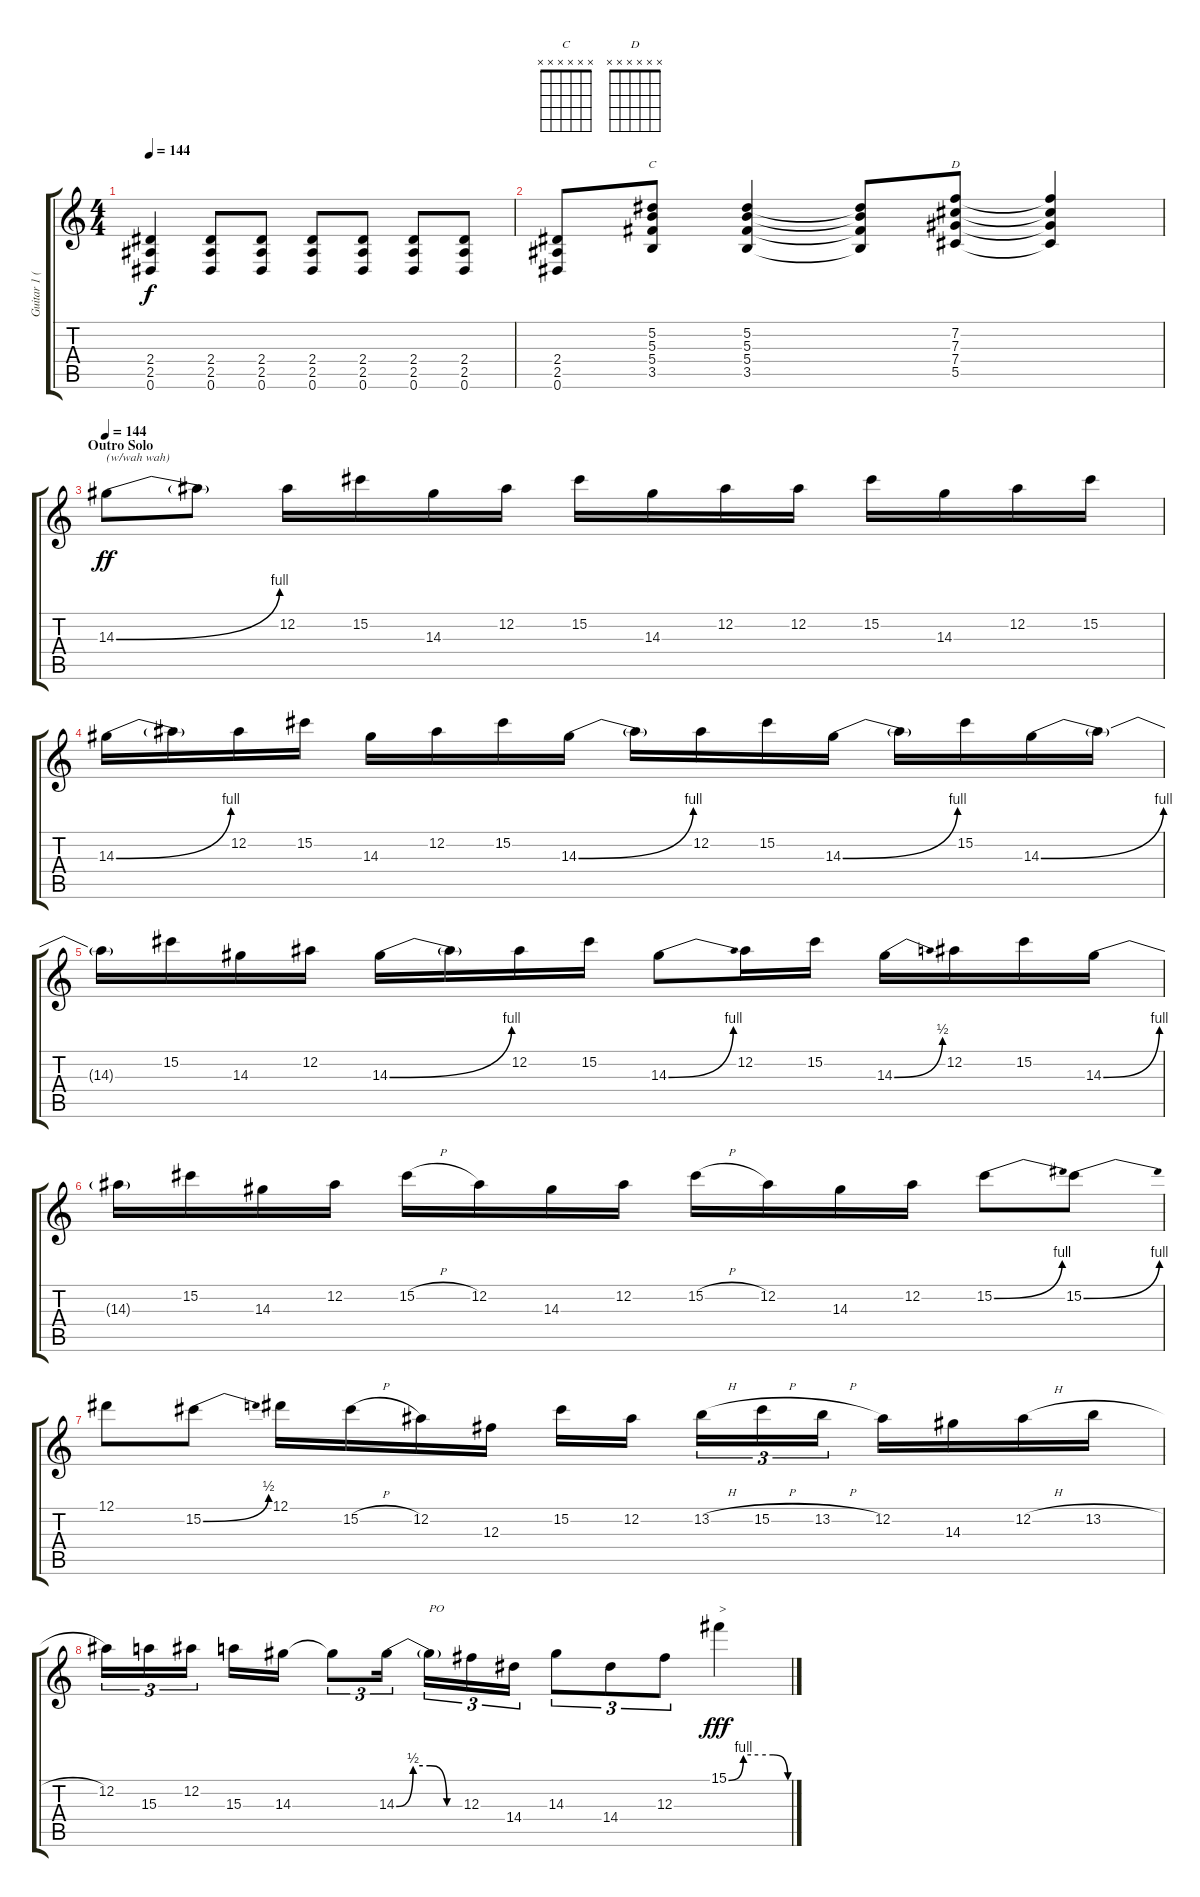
\track ("Guitar 1 (Slash)" "Guitar 1 (") {instrument overdrivenguitar}
\staff {score tabs}
\tuning (Eb4 Bb3 Gb3 Db3 Ab2 Eb2) {hide}
\chord ("C" x x x x x x) {firstfret 0}
\chord ("D" x x x x x x) {firstfret 0}
\ts (4 4)
\tempo 144
\clef g2
\ks c
(2.4{t} 2.5{t} 0.6{t}).4{dy f} (2.4 2.5 0.6).8 (2.4 2.5 0.6).8 (2.4 2.5 0.6).8 (2.4 2.5 0.6).8 (2.4 2.5 0.6).8 (2.4 2.5 0.6).8 |
(2.4 2.5 0.6).8 (5.2 5.3 5.4 3.5).8{ch "C"} (5.2 5.3 5.4 3.5).4 (5.2{t} 5.3{t} 5.4{t} 3.5{t}).8 (7.2 7.3 7.4 5.5).8{ch "D"} (7.2{t} 7.3{t} 7.4{t} 5.5{t}).4 |
\section ("" "Outro Solo")
\tempo 144
14.3{be (bend 0 0 60 4)}.8{txt "(w/wah wah)" dy ff} 14.3{t}.8 12.2.16 15.2.16 14.3.16 12.2.16 15.2.16 14.3.16 12.2.16 12.2.16 15.2.16 14.3.16 12.2.16 15.2.16 |
14.3{be (bend 0 0 60 4)}.16 14.3{t}.16 12.2.16 15.2.16 14.3.16 12.2.16 15.2.16 14.3{be (bend 0 0 60 4)}.16 14.3{t}.16 12.2.16 15.2.16 14.3{be (bend 0 0 60 4)}.16 14.3{t}.16 15.2.16 14.3{be (bend 0 0 60 4)}.16 14.3{t}.16 |
14.3{t}.16 15.2.16 14.3.16 12.2.16 14.3{be (bend 0 0 60 4)}.16 14.3{t}.16 12.2.16 15.2.16 14.3{be (bend 0 0 60 4)}.8 12.2.16 15.2.16 14.3{be (bend 0 0 60 2)}.16 12.2.16 15.2.16 14.3{be (bend 0 0 60 4)}.16 |
14.3{t}.16 15.2.16 14.3.16 12.2.16 15.2{h}.16 12.2.16 14.3.16 12.2.16 15.2{h}.16 12.2.16 14.3.16 12.2.16 15.2{be (bend 0 0 60 4)}.8 15.2{be (bend 0 0 60 4)}.8 |
12.1.8 15.2{be (bend 0 0 60 2)}.8 12.1.16 15.2{h}.16 12.2.16 12.3.16 15.2.16 12.2.16 13.2{h}.16{tu (3 2)} 15.2{h}.16{tu (3 2)} 13.2{h}.16{tu (3 2)} 12.2.16 14.3.16 12.2{h}.16 13.2{h}.16 |
12.2.16{tu (3 2)} 15.3.16{tu (3 2)} 12.2.16{tu (3 2)} 15.3.16 14.3.16 14.3{t}.8{tu (3 2)} 14.3{be (custom 0 0 15 2 30 2 45 0 60 0)}.16{tu (3 2)} 14.3{t}.16{tu (3 2) txt "PO"} 12.3.16{tu (3 2)} 14.4.16{tu (3 2)} 14.3.8{tu (3 2)} 14.4.8{tu (3 2)} 12.3.8{tu (3 2)} 15.1{be (custom 0 0 15 4 30 4 45 4 60 0)}.4{txt ">" dy fff}
